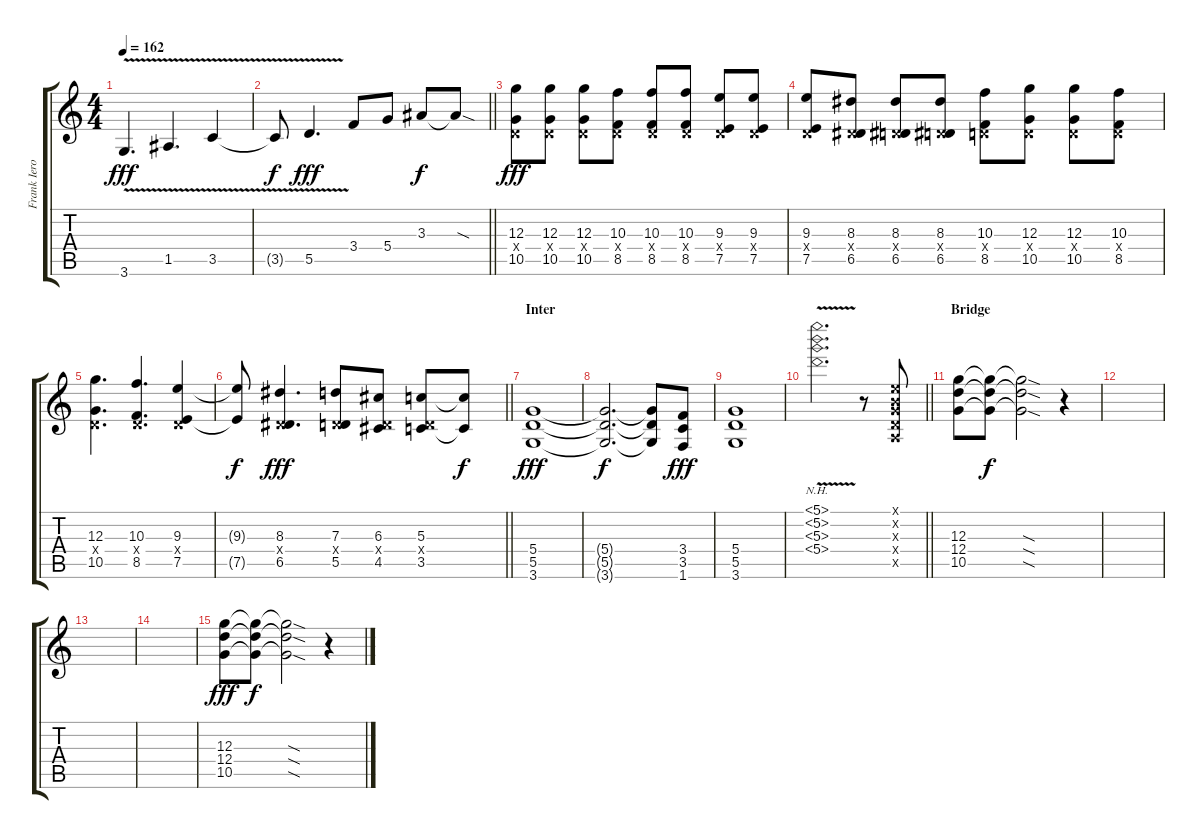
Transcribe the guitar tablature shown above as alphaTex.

\track ("Frank Iero [Guitar]" "Frank Iero") {instrument overdrivenguitar}
\staff {score tabs}
\tuning (E4 B3 G3 D3 A2 E2) {hide}
\ts (4 4)
\tempo 162
\clef g2
\ks c
3.6{v}.4{d dy fff} 1.5{v}.4{d} 3.5{v}.4 |
\barLineRight lightlight
3.5{t}.8{dy f} 5.5{v}.4{d dy fff} 3.4.8 5.4.8 3.3.8{dy f} 3.3{sod t}.8 |
(12.3 0.4{x} 10.5).8{dy fff} (12.3 0.4{x} 10.5).8 (12.3 0.4{x} 10.5).8 (10.3 0.4{x} 8.5).8 (10.3 0.4{x} 8.5).8 (10.3 0.4{x} 8.5).8 (9.3 0.4{x} 7.5).8 (9.3 0.4{x} 7.5).8 |
(9.3 0.4{x} 7.5).8 (8.3 0.4{x} 6.5).8 (8.3 0.4{x} 6.5).8 (8.3 0.4{x} 6.5).8 (10.3 0.4{x} 8.5).8 (12.3 0.4{x} 10.5).8 (12.3 0.4{x} 10.5).8 (10.3 0.4{x} 8.5).8 |
(12.3 0.4{x} 10.5).4{d} (10.3 0.4{x} 8.5).4{d} (9.3 0.4{x} 7.5).4 |
\barLineRight lightlight
(9.3{t} 7.5{t}).8{dy f} (8.3 0.4{x} 6.5).4{d dy fff} (7.3 0.4{x} 5.5).8 (6.3 0.4{x} 4.5).8 (5.3 0.4{x} 3.5).8 (5.3{t} 3.5{t}).8{dy f} |
\section ("" "Inter")
(5.4 5.5 3.6).1{dy fff} |
(5.4{t} 5.5{t} 3.6{t}).2{d dy f} (5.4{t} 5.5{t} 3.6{t}).8 (3.4 3.5 1.6).8{dy fff} |
(5.4 5.5 3.6).1 |
\barLineRight lightlight
(5.1{nh v} 5.2{nh v} 5.3{nh v} 5.4{nh v}).2{d} r.8 (0.1{x} 0.2{x} 0.3{x} 0.4{x} 0.5{x}).8 |
\section ("" "Bridge")
(12.3 12.4 10.5).8 (12.3{t} 12.4{t} 10.5{t}).8{dy f} (12.3{sod t} 12.4{sod t} 10.5{sod t}).2 r.4 |
|
|
|
(12.3 12.4 10.5).8{dy fff} (12.3{t} 12.4{t} 10.5{t}).8{dy f} (12.3{sod t} 12.4{sod t} 10.5{sod t}).2 r.4
